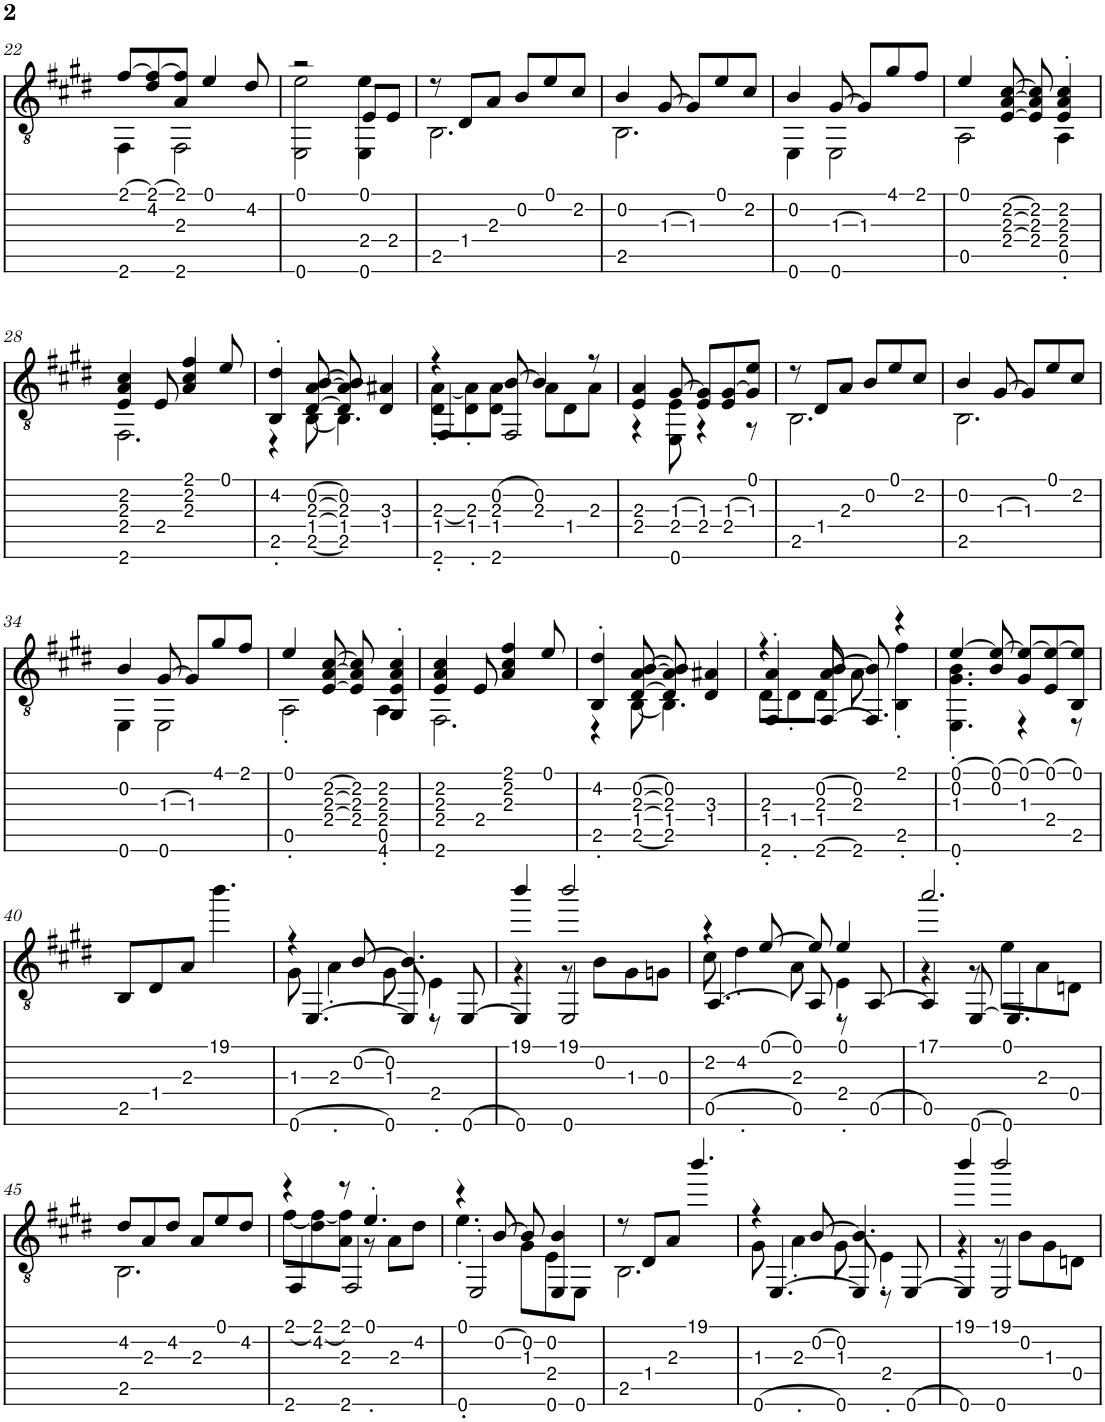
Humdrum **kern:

**kern	**kern
*part1	*part1
*staff2	*staff1
*I"Guitar	*
*I'Guit.	*
!!LO:PB:g=z
*	*clefGv2
*k[f#c#g#d#]	*k[f#c#g#d#]
*M6/8	*M6/8
=22	=22
*^	*^
[8f#L	4FF#	[8f#/L	4FF#\
8d#\ 8f#_\	.	8d#/ 8f#/_	.
8A\ 8f#]\J	2FF#	8A/ 8f#/]J	2FF#\
4e	.	4e/	.
8d#	.	8d#/	.
=23	=23	=23	=23
2r	2EE 2e	2r	2EE\ 2e\
8EL	4EE 4e	8E/L	4EE\ 4e\
8EJ	.	8E/J	.
=24	=24	=24	=24
8r	2.BB	8r	2.BB\
8D#L	.	8D#/L	.
8AJ	.	8A/J	.
8BL	.	8B/L	.
8e	.	8e/	.
8c#J	.	8c#/J	.
=25	=25	=25	=25
4B	2.BB	4B/	2.BB\
[8G#	.	[8G#/	.
8G#L]	.	8G#/L]	.
8e	.	8e/	.
8c#J	.	8c#/J	.
=26	=26	=26	=26
4B	4EE	4B/	4EE\
[8G#	2EE	[8G#/	2EE\
8G#L]	.	8G#/L]	.
8g#	.	8g#/	.
8f#J	.	8f#/J	.
=27	=27	=27	=27
4e	2AA	4e/	2AA\
[8E [8A [8c#	.	[8E/ [8A/ [8c#/	.
8E] 8A] 8c#]	.	8E/] 8A/] 8c#/]	.
4E' 4A' 4c#'	4AA	4E/' 4A/' 4c#/'	4AA\
!!LO:LB:g=z	!!
=28	=28	=28	=28
4E 4A 4c#	2.FF#	4E/ 4A/ 4c#/	2.FF#\
8E	.	8E/	.
4A 4c# 4f#	.	4A/ 4c#/ 4f#/	.
8e	.	8e/	.
=29	=29	=29	=29
4BB' 4d#'	4r	4BB/' 4d#/'	4r
[8D# [8A [8B	[8BB	[8D#/ [8A/ [8B/	[8BB\
8D#] 8A] 8B]	4.BB]	8D#/] 8A/] 8B/]	4.BB\]
4D# 4A#X	.	4D#/ 4A#X/	.
=30	=30	=30	=30
*	*^	*	*^
4r	8D#'\ [8An'\L	4FF#	4r	8D#\' [8A\'L	4FF#/
.	8D#'\ 8A]'\	.	.	8D#\' 8A\]'	.
[8B	8D#\ 8A\J	2FF#	[8B/	8D#\ 8A\J	2FF#/
4B]	8AL	.	4B/]	8A\L	.
.	8D#	.	.	8D#\	.
8r	8AJ	.	8r	8A\J	.
*	*v	*v	*	*	*
*	*	*	*v	*v
=31	=31	=31	=31
4E 4A	4r	4E/ 4A/	4r
[8G#	8EE 8E	[8G#/	8EE\ 8E\
8E\ 8G#]\L	4r	8E/ 8G#/]L	4r
8E\ [8G#\	.	8E/ [8G#/	.
8G#]\ 8e\J	8r	8G#/] 8e/J	8r
=32	=32	=32	=32
8r	2.BB	8r	2.BB\
8D#L	.	8D#/L	.
8AJ	.	8A/J	.
8BL	.	8B/L	.
8e	.	8e/	.
8c#J	.	8c#/J	.
=33	=33	=33	=33
4B	2.BB	4B/	2.BB\
[8G#	.	[8G#/	.
8G#L]	.	8G#/L]	.
8e	.	8e/	.
8c#J	.	8c#/J	.
!!LO:LB:g=z	!!
=34	=34	=34	=34
4B	4EE	4B/	4EE\
[8G#	2EE	[8G#/	2EE\
8G#L]	.	8G#/L]	.
8g#	.	8g#/	.
8f#J	.	8f#/J	.
=35	=35	=35	=35
4e	2AA'	4e/	2AA'\
[8E [8A [8c#	.	[8E/ [8A/ [8c#/	.
8E] 8A] 8c#]	.	8E/] 8A/] 8c#/]	.
4GG#' 4E' 4A' 4c#'	4AA	4GG#/' 4E/' 4A/' 4c#/'	4AA\
=36	=36	=36	=36
4E 4A 4c#	2.FF#	4E/ 4A/ 4c#/	2.FF#\
8E	.	8E/	.
4A 4c# 4f#	.	4A/ 4c#/ 4f#/	.
8e	.	8e/	.
=37	=37	=37	=37
4BB' 4d#'	4r	4BB/' 4d#/'	4r
[8D# [8A [8B	[8BB	[8D#/ [8A/ [8B/	[8BB\
8D#] 8A] 8B]	4.BB]	8D#/] 8A/] 8B/]	4.BB\]
4D# 4A#X	.	4D#/ 4A#X/	.
=38	=38	=38	=38
*	*^	*	*^
4r	8D#L	4FF#' 4An'	4r	8D#\L	4FF#/' 4A/'
.	8D#'	.	.	8D#'\	.
[8B	8D#J	[8FF# 8A	[8B/	8D#\J	[8FF#/ 8A/
8B]	8A	4.FF#]	8B/]	8A\	4.FF#/]
4r	4BB' 4f#'	.	4r	4BB\' 4f#\'	.
*	*v	*v	*	*	*
*	*	*	*v	*v
=39	=39	=39	=39
[4e	4.EE' 4.G#' 4.B'	[4e/	4.EE\' 4.G#\' 4.B\'
8B 8e_	.	8B/ 8e/_	.
8G#\ 8e_\L	4r	8G#/ 8e/_L	4r
8E\ 8e_\	.	8E/ 8e/_	.
8BB\ 8e]\J	8r	8BB/ 8e/]J	8r
*v	*v	*	*
*	*v	*v
!!LO:LB:g=z
=40	=40
8BBL	8BB/L
8D#	8D#/
8AJ	8A/J
4.bb	4.bb\
=41	=41
*^	*^
*	*^	*	*^
4r	8G#	[4.EE	4r	8G#\	[4.EE/
.	4A'	.	.	4A'\	.
[8B	.	.	[8B/	.	.
4.B]	8G#	8EE]	4.B/]	8G#\	8EE/]
.	4E'	8r	.	4E'\	8r
.	.	[8EE	.	.	[8EE/
=42	=42	=42	=42	=42	=42
4bb	4r	4EE]	4bb/	4r	4EE/]
2bb	8r	2EE	2bb/	8r	2EE/
.	8BL	.	.	8B\L	.
.	8G#	.	.	8G#\	.
.	8GnJ	.	.	8Gn\J	.
=43	=43	=43	=43	=43	=43
4r	8c#	[4.AA	4r	8c#\	[4.AA/
.	4d#'	.	.	4d#'\	.
[8e	.	.	[8e/	.	.
8e]	8A	8AA]	8e/]	8A\	8AA/]
4e	4E'	8r	4e/	4E'\	8r
.	.	[8AA	.	.	[8AA/
=44	=44	=44	=44	=44	=44
2.aa	4r	4AA]	2.aa/	4r	4AA/]
.	8r	[8EE	.	8r	[8EE/
.	8eL	4.EE]	.	8e\L	4.EE/]
.	8A	.	.	8A\	.
.	8DnJ	.	.	8Dn\J	.
*	*v	*v	*	*	*
*	*	*	*v	*v
!!LO:LB:g=z
=45	=45	=45	=45
8d#L	2.BB	8d#/L	2.BB\
8A	.	8A/	.
8d#J	.	8d#/J	.
8AL	.	8A/L	.
8e	.	8e/	.
8d#J	.	8d#/J	.
=46	=46	=46	=46
*	*^	*	*^
4r	[8f#L	4FF#	4r	[8f#\L	4FF#/
.	8d#\ 8f#_\	.	.	8d#\ 8f#\_	.
8r	8A\ 8f#]\J	2FF#	8r	8A\ 8f#\]J	2FF#/
4.e'	8r	.	4.e'/	8r	.
.	8AL	.	.	8A\L	.
.	8d#J	.	.	8d#\J	.
=47	=47	=47	=47	=47	=47
4r	4.e'	2EE'	4r	4.e'\	2EE'/
[8B	.	.	[8B/	.	.
8B]	8G#L	.	8B/]	8G#\L	.
4B	8E	4EE	4B/	8E\	4EE/
.	8EEJ	.	.	8EE\J	.
*	*v	*v	*	*	*
*	*	*	*v	*v
=48	=48	=48	=48
8r	2.BB	8r	2.BB\
8D#L	.	8D#/L	.
8AJ	.	8A/J	.
4.bb	.	4.bb/	.
=49	=49	=49	=49
*	*^	*	*^
4r	8G#	[4.EE	4r	8G#\	[4.EE/
.	4A'	.	.	4A'\	.
[8B	.	.	[8B/	.	.
4.B]	8G#	8EE]	4.B/]	8G#\	8EE/]
.	4E'	8r	.	4E'\	8r
.	.	[8EE	.	.	[8EE/
=50	=50	=50	=50	=50	=50
4bb	4r	4EE]	4bb/	4r	4EE/]
2bb	8r	2EE	2bb/	8r	2EE/
.	8BL	.	.	8B\L	.
.	8G#	.	.	8G#\	.
.	8DnJ	.	.	8Dn\J	.
*v	*v	*v	*	*	*
*	*v	*v	*v
=	=
*-	*-
